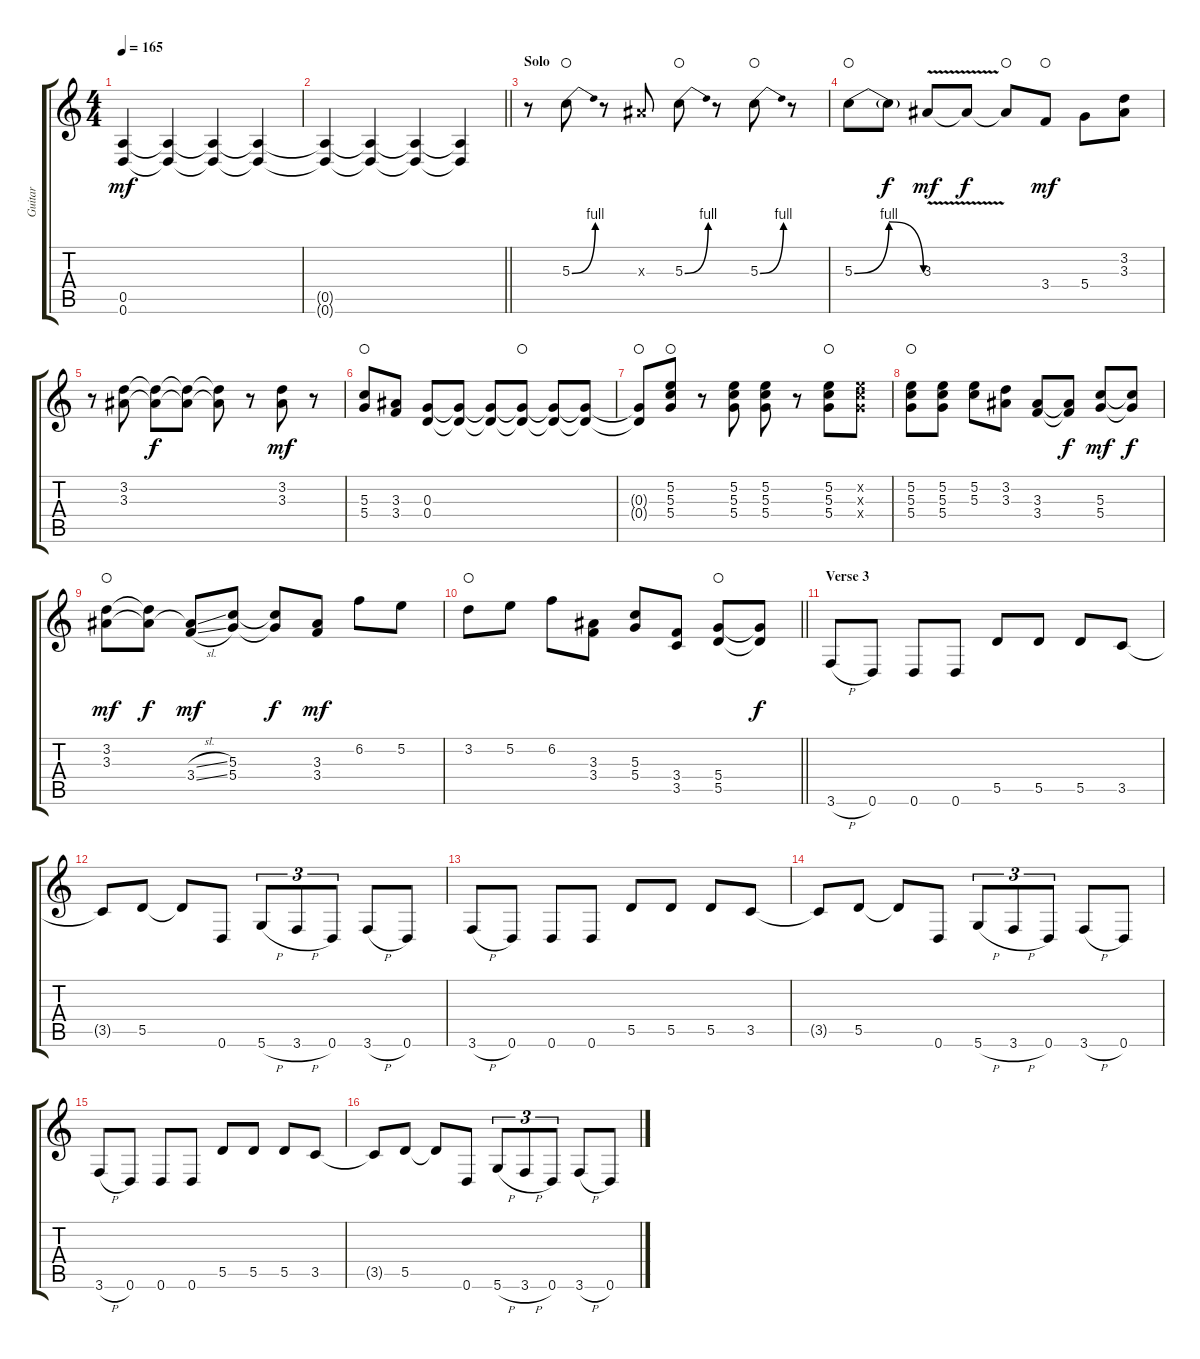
\track ("Guitar" "Guitar") {instrument overdrivenguitar}
\staff {score tabs}
\tuning (E4 B3 G3 D3 A2 D2) {hide}
\ts (4 4)
\tempo 165
\clef g2
\ks c
(0.5{t} 0.6{t}).4{dy mf} (0.5{t} 0.6{t}).4 (0.5{t} 0.6{t}).4 (0.5{t} 0.6{t}).4 |
\barLineRight lightlight
(0.5{t} 0.6{t}).4 (0.5{t} 0.6{t}).4 (0.5{t} 0.6{t}).4 (0.5{t} 0.6{t}).4 |
\section ("" "Solo")
r.8 5.3{be (bend 0 0 60 4)}.8{waho} r.8 3.3{x}.8 5.3{be (bend 0 0 60 4)}.8{waho} r.8 5.3{be (bend 0 0 60 4)}.8{waho} r.8 |
5.3{be (bendrelease 0 0 30 4 30 4 60 0)}.8{waho} 5.3{t}.8{dy f} 3.3{v}.8{dy mf} 3.3{t}.8{dy f} 3.3{t}.8{waho} 3.4.8{dy mf waho} 5.4.8 (3.2 3.3).8 |
r.8 (3.2 3.3).8 (3.2{t} 3.3{t}).8{dy f} (3.2{t} 3.3{t}).8 (3.2{t} 3.3{t}).8 r.8 (3.2 3.3).8{dy mf} r.8 |
(5.3 5.4).8{waho} (3.3 3.4).8 (0.3 0.4).8 (0.3{t} 0.4{t}).8 (0.3{t} 0.4{t}).8 (0.3{t} 0.4{t}).8{waho} (0.3{t} 0.4{t}).8 (0.3{t} 0.4{t}).8 |
(0.3{t} 0.4{t}).8{waho} (5.2 5.3 5.4).8{waho} r.8 (5.2 5.3 5.4).8 (5.2 5.3 5.4).8 r.8 (5.2 5.3 5.4).8{waho} (5.2{x} 5.3{x} 5.4{x}).8 |
(5.2 5.3 5.4).8{waho} (5.2 5.3 5.4).8 (5.2 5.3).8 (3.2 3.3).8 (3.3 3.4).8 (3.3{t} 3.4{t}).8{dy f} (5.3 5.4).8{dy mf} (5.3{t} 5.4{t}).8{dy f} |
(3.2 3.3).8{dy mf waho} (3.2{t} 3.3{t}).8{dy f} (3.3{sl t} 3.4{sl}).8{dy mf} (5.3 5.4).8 (5.3{t} 5.4{t}).8{dy f} (3.3 3.4).8{dy mf} 6.2.8 5.2.8 |
\barLineRight lightlight
3.2.8{waho} 5.2.8 6.2.8 (3.3 3.4).8 (5.3 5.4).8 (3.4 3.5).8 (5.4 5.5).8{waho} (5.4{t} 5.5{t}).8{dy f} |
\section ("" "Verse 3")
3.6{h}.8 0.6.8 0.6.8 0.6.8 5.5.8 5.5.8 5.5.8 3.5.8 |
3.5{t}.8 5.5.8 5.5{t}.8 0.6.8 5.6{h}.8{tu (3 2)} 3.6{h}.8{tu (3 2)} 0.6.8{tu (3 2)} 3.6{h}.8 0.6.8 |
3.6{h}.8 0.6.8 0.6.8 0.6.8 5.5.8 5.5.8 5.5.8 3.5.8 |
3.5{t}.8 5.5.8 5.5{t}.8 0.6.8 5.6{h}.8{tu (3 2)} 3.6{h}.8{tu (3 2)} 0.6.8{tu (3 2)} 3.6{h}.8 0.6.8 |
3.6{h}.8 0.6.8 0.6.8 0.6.8 5.5.8 5.5.8 5.5.8 3.5.8 |
3.5{t}.8 5.5.8 5.5{t}.8 0.6.8 5.6{h}.8{tu (3 2)} 3.6{h}.8{tu (3 2)} 0.6.8{tu (3 2)} 3.6{h}.8 0.6.8
